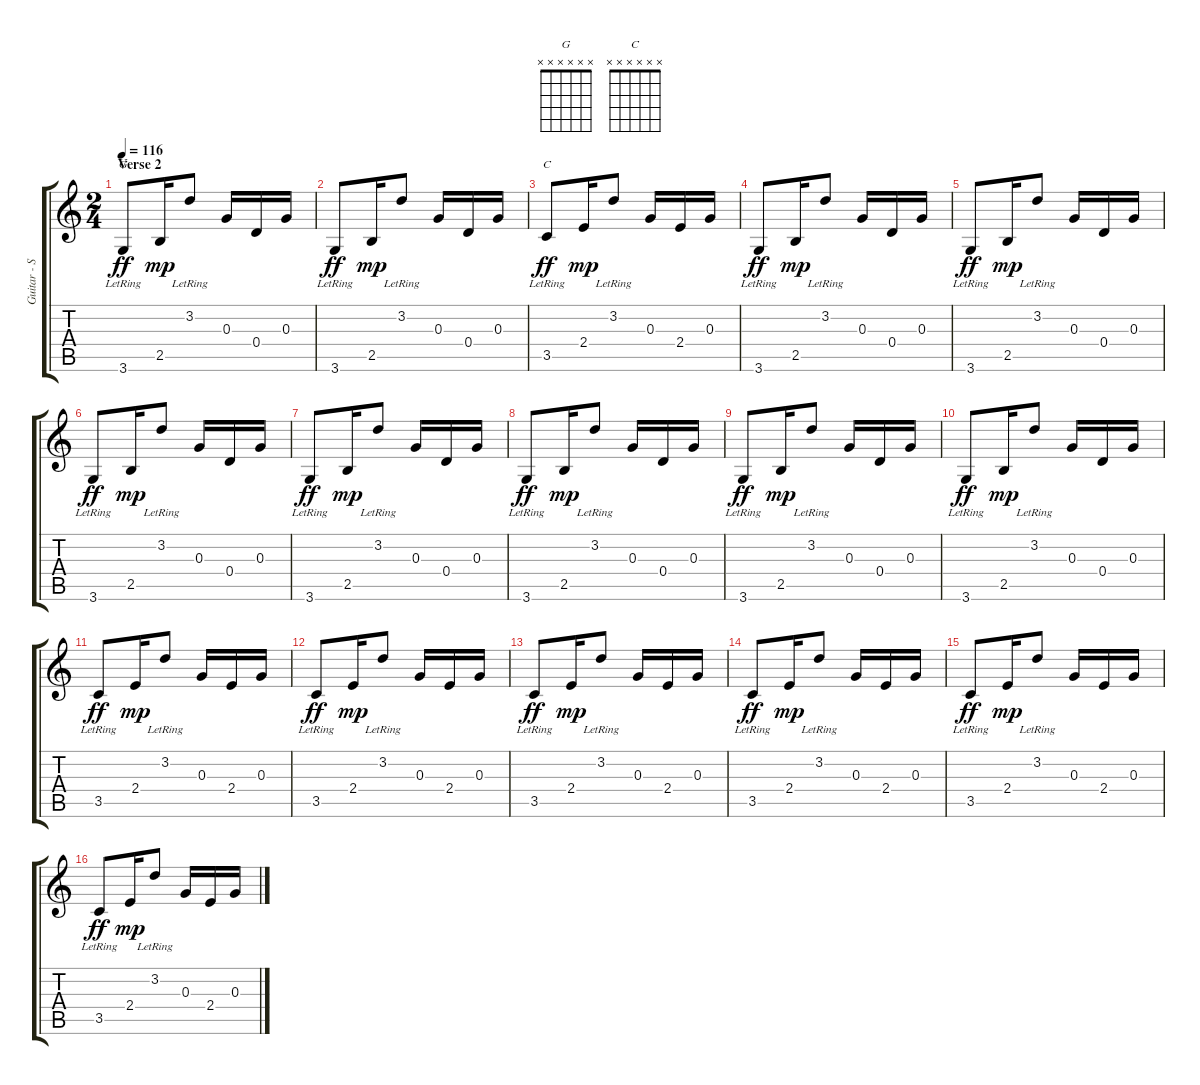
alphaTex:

\track ("Guitar - Standard" "Guitar - S") {instrument acousticguitarnylon}
\staff {score tabs}
\tuning (E4 B3 G3 D3 A2 E2) {hide}
\chord ("G" x x x x x x) {firstfret 0}
\chord ("C" x x x x x x) {firstfret 0}
\ts (2 4)
\section ("" "Verse 2")
\tempo 116
\clef g2
\ks c
3.6{lr}.8{ch "G" dy ff} 2.5.16{dy mp} 3.2{lr}.8 0.3.16 0.4.16 0.3.16 |
3.6{lr}.8{dy ff} 2.5.16{dy mp} 3.2{lr}.8 0.3.16 0.4.16 0.3.16 |
3.5{lr}.8{ch "C" dy ff} 2.4.16{dy mp} 3.2{lr}.8 0.3.16 2.4.16 0.3.16 |
3.6{lr}.8{dy ff} 2.5.16{dy mp} 3.2{lr}.8 0.3.16 0.4.16 0.3.16 |
3.6{lr}.8{dy ff} 2.5.16{dy mp} 3.2{lr}.8 0.3.16 0.4.16 0.3.16 |
3.6{lr}.8{dy ff} 2.5.16{dy mp} 3.2{lr}.8 0.3.16 0.4.16 0.3.16 |
3.6{lr}.8{dy ff} 2.5.16{dy mp} 3.2{lr}.8 0.3.16 0.4.16 0.3.16 |
3.6{lr}.8{dy ff} 2.5.16{dy mp} 3.2{lr}.8 0.3.16 0.4.16 0.3.16 |
3.6{lr}.8{dy ff} 2.5.16{dy mp} 3.2{lr}.8 0.3.16 0.4.16 0.3.16 |
3.6{lr}.8{dy ff} 2.5.16{dy mp} 3.2{lr}.8 0.3.16 0.4.16 0.3.16 |
3.5{lr}.8{dy ff} 2.4.16{dy mp} 3.2{lr}.8 0.3.16 2.4.16 0.3.16 |
3.5{lr}.8{dy ff} 2.4.16{dy mp} 3.2{lr}.8 0.3.16 2.4.16 0.3.16 |
3.5{lr}.8{dy ff} 2.4.16{dy mp} 3.2{lr}.8 0.3.16 2.4.16 0.3.16 |
3.5{lr}.8{dy ff} 2.4.16{dy mp} 3.2{lr}.8 0.3.16 2.4.16 0.3.16 |
3.5{lr}.8{dy ff} 2.4.16{dy mp} 3.2{lr}.8 0.3.16 2.4.16 0.3.16 |
3.5{lr}.8{dy ff} 2.4.16{dy mp} 3.2{lr}.8 0.3.16 2.4.16 0.3.16
